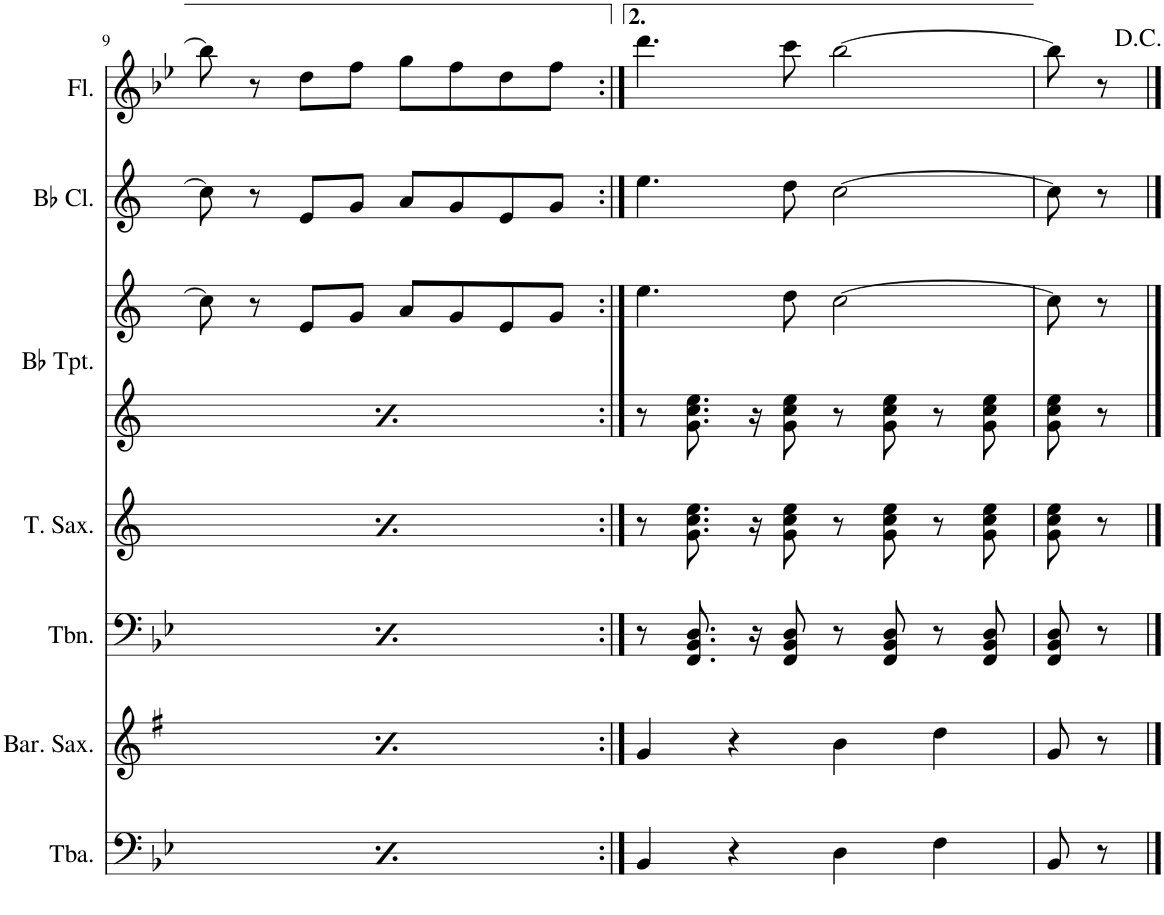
**kern	**harte	**kern	**harte	**kern	**harte	**kern	**harte	**kern	**kern	**harte	**kern	**kern	**kern	**harte	**kern	**harte	**kern	**harte	**kern	**kern
*part12	*part12	*part11	*part11	*part10	*part10	*part9	*part9	*part8	*part8	*part8	*part7	*part6	*part5	*part5	*part4	*part4	*part3	*part3	*part2	*part1
*staff13	*	*staff12	*	*staff11	*	*staff10	*	*staff9	*staff8	*	*staff7	*staff6	*staff5	*	*staff4	*	*staff3	*	*staff2	*staff1
*I"Tuba	*	*I"Baritone Saxophone	*	*I"Trombone	*	*I"Tenor Saxophone	*	*I"Bb Trumpet	*	*	*I"Bb Clarinet	*I"Flute	*I"Bass	*	*I"Baritone	*	*I"Tenor	*	*I"Soprano	*I"Alto
*I'Tba.	*	*I'Bar. Sax.	*	*I'Tbn.	*	*I'T. Sax.	*	*I'Bb Tpt.	*	*	*I'Bb Cl.	*I'Fl.	*I'B.	*	*I'Bar.	*	*I'T.	*	*I'S.	*I'A.
!!LO:PB:g=z
*clefF4	*	*clefG2	*	*clefF4	*	*clefG2	*	*clefG2	*clefG2	*	*clefG2	*clefG2	*clefF4	*	*clefF4	*	*clefGv2	*	*clefG2	*clefG2
*	*	*Trd12c21	*	*	*	*Trd8c14	*	*Trd1c2	*Trd1c2	*	*Trd1c2	*	*	*	*	*	*	*	*	*
*k[b-e-]	*	*k[f#]	*	*k[b-e-]	*	*k[]	*	*k[]	*k[]	*	*k[]	*k[b-e-]	*k[b-e-]	*	*k[b-e-]	*	*k[b-e-]	*	*k[b-e-]	*k[b-e-]
*M4/4	*	*M4/4	*	*M4/4	*	*M4/4	*	*M4/4	*M4/4	*	*M4/4	*M4/4	*M4/4	*	*M4/4	*	*M4/4	*	*M4/4	*M4/4
=9	=9	=9	=9	=9	=9	=9	=9	=9	=9	=9	=9	=9	=9	=9	=9	=9	=9	=9	=9	=9
4BB-/	Bb:maj	4g/	G:maj	8r	Bb:maj	8r	C:maj	8r	8cc\]	C:maj	8cc\]	8bb-\]	4BB-	Bb:maj	8r	Bb:maj	8r	Bb:maj	8b-]	8b-]
.	.	.	.	8.FF/ 8.BB-/ 8.D/	.	8.g\ 8.cc\ 8.ee\	.	8.g\ 8.cc\ 8.ee\	8r	.	8r	8r	.	.	8.G 8.B- 8.d	.	8.G 8.B- 8.d	.	8r	8r
4r	.	4r	.	.	.	.	.	.	8e/L	.	8e/L	8dd\L	4r	.	.	.	.	.	8d/L	8d/L
.	.	.	.	16r	.	16r	.	16r	.	.	.	.	.	.	16r	.	16r	.	.	.
.	.	.	.	8FF/ 8BB-/ 8D/	.	8g\ 8cc\ 8ee\	.	8g\ 8cc\ 8ee\	8g/J	.	8g/J	8ff\J	.	.	8G 8B- 8d	.	8G 8B- 8d	.	8f/J	8f/J
4D\	.	4b\	.	8r	.	8r	.	8r	8a/L	.	8a/L	8gg\L	4D	.	8r	.	8r	.	8g/L	8g/L
.	.	.	.	8FF/ 8BB-/ 8D/	.	8g\ 8cc\ 8ee\	.	8g\ 8cc\ 8ee\	8g/	.	8g/	8ff\	.	.	8G 8B- 8d	.	8G 8B- 8d	.	8f/J	8f/J
4F\	.	4dd\	.	8r	.	8r	.	8r	8e/	.	8e/	8dd\	4F	.	8r	.	8r	.	8d/L	8d/L
.	.	.	.	8FF/ 8BB-/ 8D/	.	8g\ 8cc\ 8ee\	.	8g\ 8cc\ 8ee\	8g/J	.	8g/J	8ff\J	.	.	8G 8B- 8d	.	8G 8B- 8d	.	8f/J	8f/J
=10:|!	=10:|!	=10:|!	=10:|!	=10:|!	=10:|!	=10:|!	=10:|!	=10:|!	=10:|!	=10:|!	=10:|!	=10:|!	=10:|!	=10:|!	=10:|!	=10:|!	=10:|!	=10:|!	=10:|!	=10:|!
4BB-/	.	4g/	.	8r	.	8r	.	8r	4.ee\	.	4.ee\	4.ddd\	4BB-	.	8r	.	8r	.	4.dd	4.dd
.	.	.	.	8.FF/ 8.BB-/ 8.D/	.	8.g\ 8.cc\ 8.ee\	.	8.g\ 8.cc\ 8.ee\	.	.	.	.	.	.	8.G 8.B- 8.d	.	8.G 8.B- 8.d	.	.	.
4r	.	4r	.	.	.	.	.	.	.	.	.	.	4r	.	.	.	.	.	.	.
.	.	.	.	16r	.	16r	.	16r	.	.	.	.	.	.	16r	.	16r	.	.	.
.	.	.	.	8FF/ 8BB-/ 8D/	.	8g\ 8cc\ 8ee\	.	8g\ 8cc\ 8ee\	8dd\	.	8dd\	8ccc\	.	.	8G 8B- 8d	.	8G 8B- 8d	.	8cc	8cc
4D\	.	4b\	.	8r	.	8r	.	8r	[2cc\	.	[2cc\	[2bb-\	4D	.	8r	.	8r	.	[2b-	[2b-
.	.	.	.	8FF/ 8BB-/ 8D/	.	8g\ 8cc\ 8ee\	.	8g\ 8cc\ 8ee\	.	.	.	.	.	.	8G 8B- 8d	.	8G 8B- 8d	.	.	.
4F\	.	4dd\	.	8r	.	8r	.	8r	.	.	.	.	4F	.	8r	.	8r	.	.	.
.	.	.	.	8FF/ 8BB-/ 8D/	.	8g\ 8cc\ 8ee\	.	8g\ 8cc\ 8ee\	.	.	.	.	.	.	8G 8B- 8d	.	8G 8B- 8d	.	.	.
=11	=11	=11	=11	=11	=11	=11	=11	=11	=11	=11	=11	=11	=11	=11	=11	=11	=11	=11	=11	=11
8BB-/	.	8g/	.	8FF/ 8BB-/ 8D/	.	8g\ 8cc\ 8ee\	.	8g\ 8cc\ 8ee\	8cc\]	.	8cc\]	8bb-\]	8BB-	.	8G 8B- 8d	.	8G 8B- 8d	.	8b-]	8b-]
8r	.	8r	.	8r	.	8r	.	8r	8r	.	8r	8r	8r	.	8r	.	8r	.	8r	8r
==	==	==	==	==	==	==	==	==	==	==	==	==	==	==	==	==	==	==	==	==
*-	*-	*-	*-	*-	*-	*-	*-	*-	*-	*-	*-	*-	*-	*-	*-	*-	*-	*-	*-	*-
